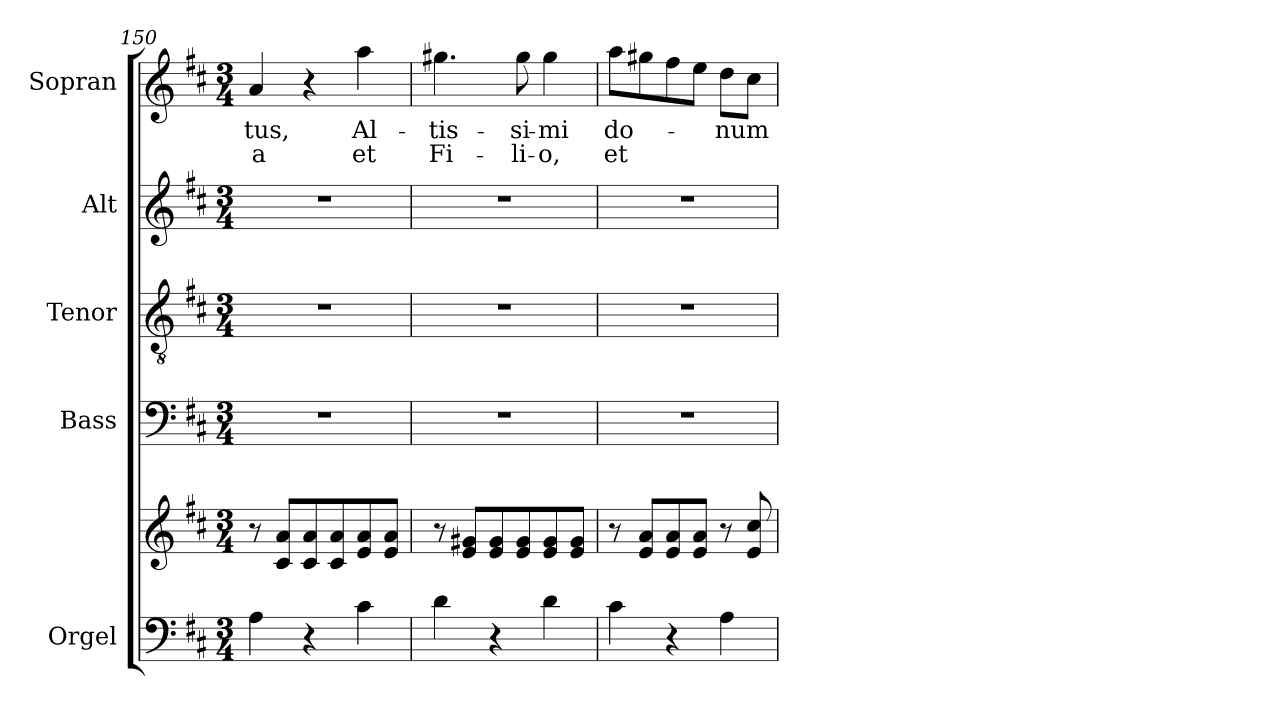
**kern	**kern	**kern	**kern	**kern	**kern	**text	**text
*part5	*part5	*part4	*part3	*part2	*part1	*part1	*part1
*staff6	*staff5	*staff4	*staff3	*staff2	*staff1	*staff1	*staff1
*I"Orgel	*	*I"Bass	*I"Tenor	*I"Alt	*I"Sopran	*	*
*I'Org.	*	*I'B.	*I'T.	*I'A.	*I'S.	*	*
*clefF4	*clefG2	*clefF4	*clefGv2	*clefG2	*clefG2	*	*
*k[f#c#]	*k[f#c#]	*k[f#c#]	*k[f#c#]	*k[f#c#]	*k[f#c#]	*	*
*D:	*D:	*D:	*D:	*D:	*D:	*	*
*M3/4	*M3/4	*M3/4	*M3/4	*M3/4	*M3/4	*	*
=150	=150	=150	=150	=150	=150	=150	=150
!	!	!	!	!	!	!LO:LY:b	!LO:LY:b
4A\	8r	2.r	2.r	2.r	4a/	-tus,	-a
.	8c#/ 8a/L	.	.	.	.	.	.
4r	8c#/ 8a/	.	.	.	4r	.	.
.	8c#/ 8a/	.	.	.	.	.	.
!	!	!	!	!	!	!LO:LY:b	!LO:LY:b
4c#\	8e/ 8a/	.	.	.	4aa\	Al-	et
.	8e/ 8a/J	.	.	.	.	.	.
!!LO:LB:g=z
=151	=151	=151	=151	=151	=151	=151	=151
!	!	!	!	!	!	!LO:LY:b	!LO:LY:b
4d\	8r	2.r	2.r	2.r	4.gg#X\	-tis-	Fi-
.	8e/ 8g#X/L	.	.	.	.	.	.
4r	8e/ 8g#/	.	.	.	.	.	.
!	!	!	!	!	!	!LO:LY:b	!LO:LY:b
.	8e/ 8g#/	.	.	.	8gg#\	-si-	-li-
!	!	!	!	!	!	!LO:LY:b	!LO:LY:b
4d\	8e/ 8g#/	.	.	.	4gg#\	-mi	-o,
.	8e/ 8g#/J	.	.	.	.	.	.
=152	=152	=152	=152	=152	=152	=152	=152
!	!	!	!	!	!	!LO:LY:b	!LO:LY:b
4c#\	8r	2.r	2.r	2.r	8aa\L	do-	et
.	8e/ 8a/L	.	.	.	8gg#X\	.	.
4r	8e/ 8a/	.	.	.	8ff#\	.	.
.	8e/ 8a/J	.	.	.	8ee\J	.	.
!	!	!	!	!	!	!LO:LY:b	!
4A\	8r	.	.	.	8dd\L	-num	.
.	8e/ 8cc#/	.	.	.	8cc#\J	.	.
=	=	=	=	=	=	=	=
*-	*-	*-	*-	*-	*-	*-	*-
